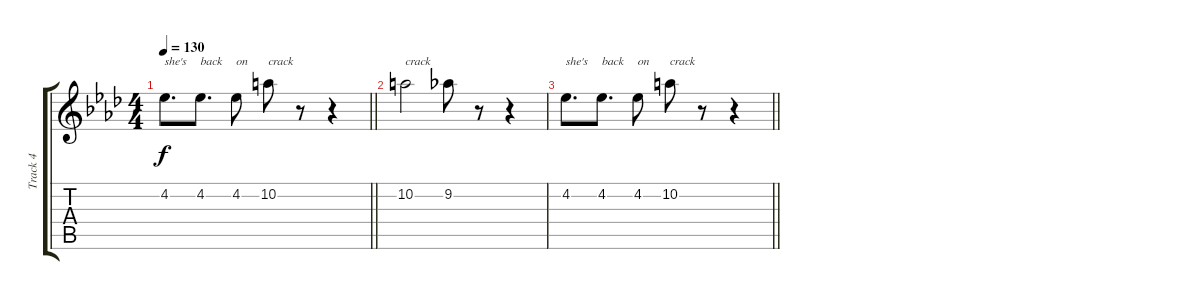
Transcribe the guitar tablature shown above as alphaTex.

\track ("Track 4" "Track 4") {instrument acousticguitarsteel}
\staff {score tabs}
\tuning (E4 B3 G3 D3 A2 E2) {hide}
\ts (4 4)
\tempo 130
\clef g2
\barLineRight lightlight
\ks ab
4.2.8{d txt "she's" dy f} 4.2.8{d txt "back"} 4.2.8{txt "on"} 10.2.8{txt "crack"} r.8 r.4 |
10.2.2{txt "crack"} 9.2.8 r.8 r.4 |
\barLineRight lightlight
4.2.8{d txt "she's"} 4.2.8{d txt "back"} 4.2.8{txt "on"} 10.2.8{txt "crack"} r.8 r.4
